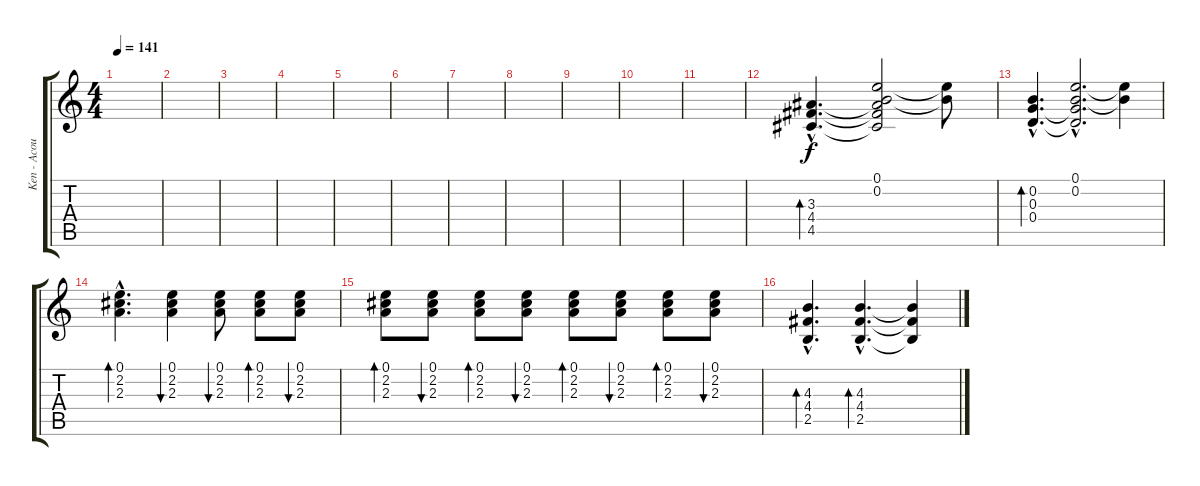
\track ("Ken - Acoustic" "Ken - Acou") {instrument acousticguitarsteel}
\staff {score tabs}
\tuning (E4 B3 G3 D3 A2 E2) {hide}
\ts (4 4)
\tempo 141
\clef g2
\ks c
|
|
|
|
|
|
|
|
|
|
|
(3.3{hac} 4.4{hac} 4.5{hac}).4{d bd 240} (0.1 0.2 3.3{t} 4.4{t} 4.5{t}).2 (0.1{t} 0.2{t}).8 |
(0.2{hac} 0.3{hac} 0.4{hac}).4{d bd 240} (0.1{hac} 0.2{hac} 0.3{hac t} 0.4{hac t}).2{d} (0.1{t} 0.2{t}).4 |
(0.1{hac} 2.2{hac} 2.3{hac}).4{d bd 240} (0.1 2.2 2.3).4{bu 240} (0.1 2.2 2.3).8{bu 240} (0.1 2.2 2.3).8{bd 240} (0.1 2.2 2.3).8{bu 240} |
(0.1 2.2 2.3).8{bd 240} (0.1 2.2 2.3).8{bu 240} (0.1 2.2 2.3).8{bd 240} (0.1 2.2 2.3).8{bu 240} (0.1 2.2 2.3).8{bd 240} (0.1 2.2 2.3).8{bu 240} (0.1 2.2 2.3).8{bd 240} (0.1 2.2 2.3).8{bu 240} |
(4.3{hac} 4.4{hac} 2.5{hac}).4{d bd 240} (4.3{hac} 4.4{hac} 2.5{hac}).4{d bd 240} (4.3{t} 4.4{t} 2.5{t}).4
